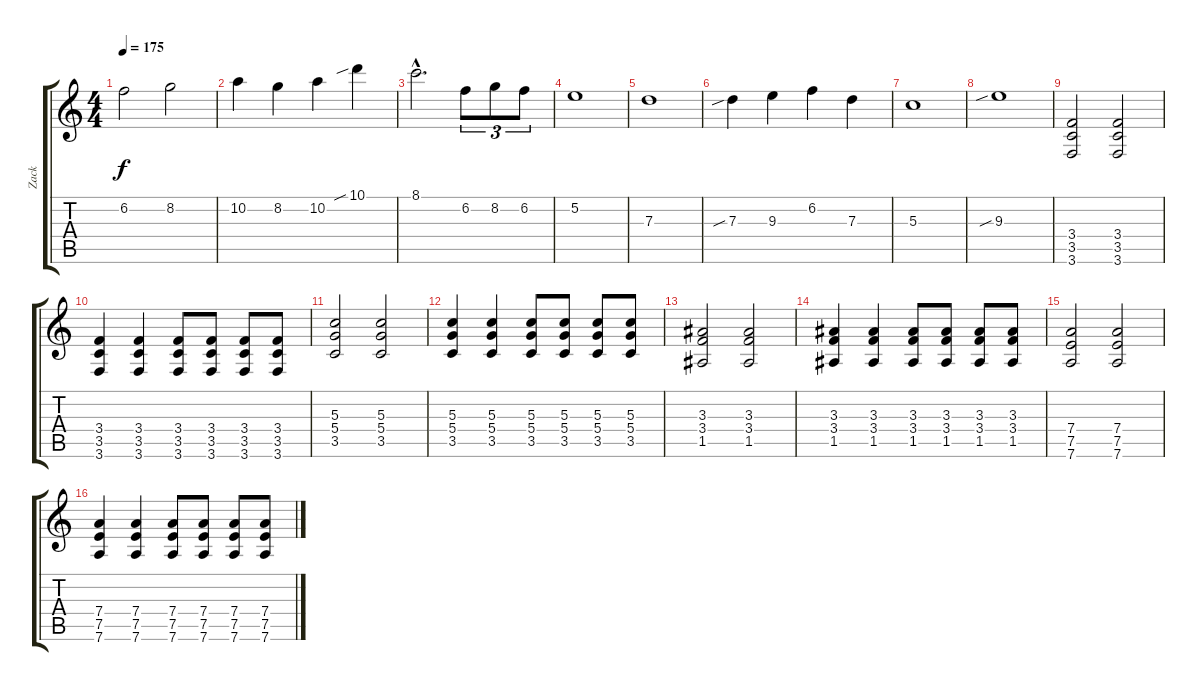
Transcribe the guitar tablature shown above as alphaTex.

\track ("Zack" "Zack") {instrument distortionguitar}
\staff {score tabs}
\tuning (E4 B3 G3 D3 A2 D2) {hide}
\ts (4 4)
\tempo 175
\clef g2
\ks c
6.2.2{dy f} 8.2.2 |
10.2.4 8.2.4 10.2.4 10.1{sib}.4 |
8.1{hac}.2{d} 6.2.8{tu (3 2)} 8.2.8{tu (3 2)} 6.2.8{tu (3 2)} |
5.2.1 |
7.3.1 |
7.3{sib}.4 9.3.4 6.2.4 7.3.4 |
5.3.1 |
9.3{sib}.1 |
(3.4 3.5 3.6).2 (3.4 3.5 3.6).2 |
(3.4 3.5 3.6).4 (3.4 3.5 3.6).4 (3.4 3.5 3.6).8 (3.4 3.5 3.6).8 (3.4 3.5 3.6).8 (3.4 3.5 3.6).8 |
(5.3 5.4 3.5).2 (5.3 5.4 3.5).2 |
(5.3 5.4 3.5).4 (5.3 5.4 3.5).4 (5.3 5.4 3.5).8 (5.3 5.4 3.5).8 (5.3 5.4 3.5).8 (5.3 5.4 3.5).8 |
(3.3 3.4 1.5).2 (3.3 3.4 1.5).2 |
(3.3 3.4 1.5).4 (3.3 3.4 1.5).4 (3.3 3.4 1.5).8 (3.3 3.4 1.5).8 (3.3 3.4 1.5).8 (3.3 3.4 1.5).8 |
(7.4 7.5 7.6).2 (7.4 7.5 7.6).2 |
(7.4 7.5 7.6).4 (7.4 7.5 7.6).4 (7.4 7.5 7.6).8 (7.4 7.5 7.6).8 (7.4 7.5 7.6).8 (7.4 7.5 7.6).8
